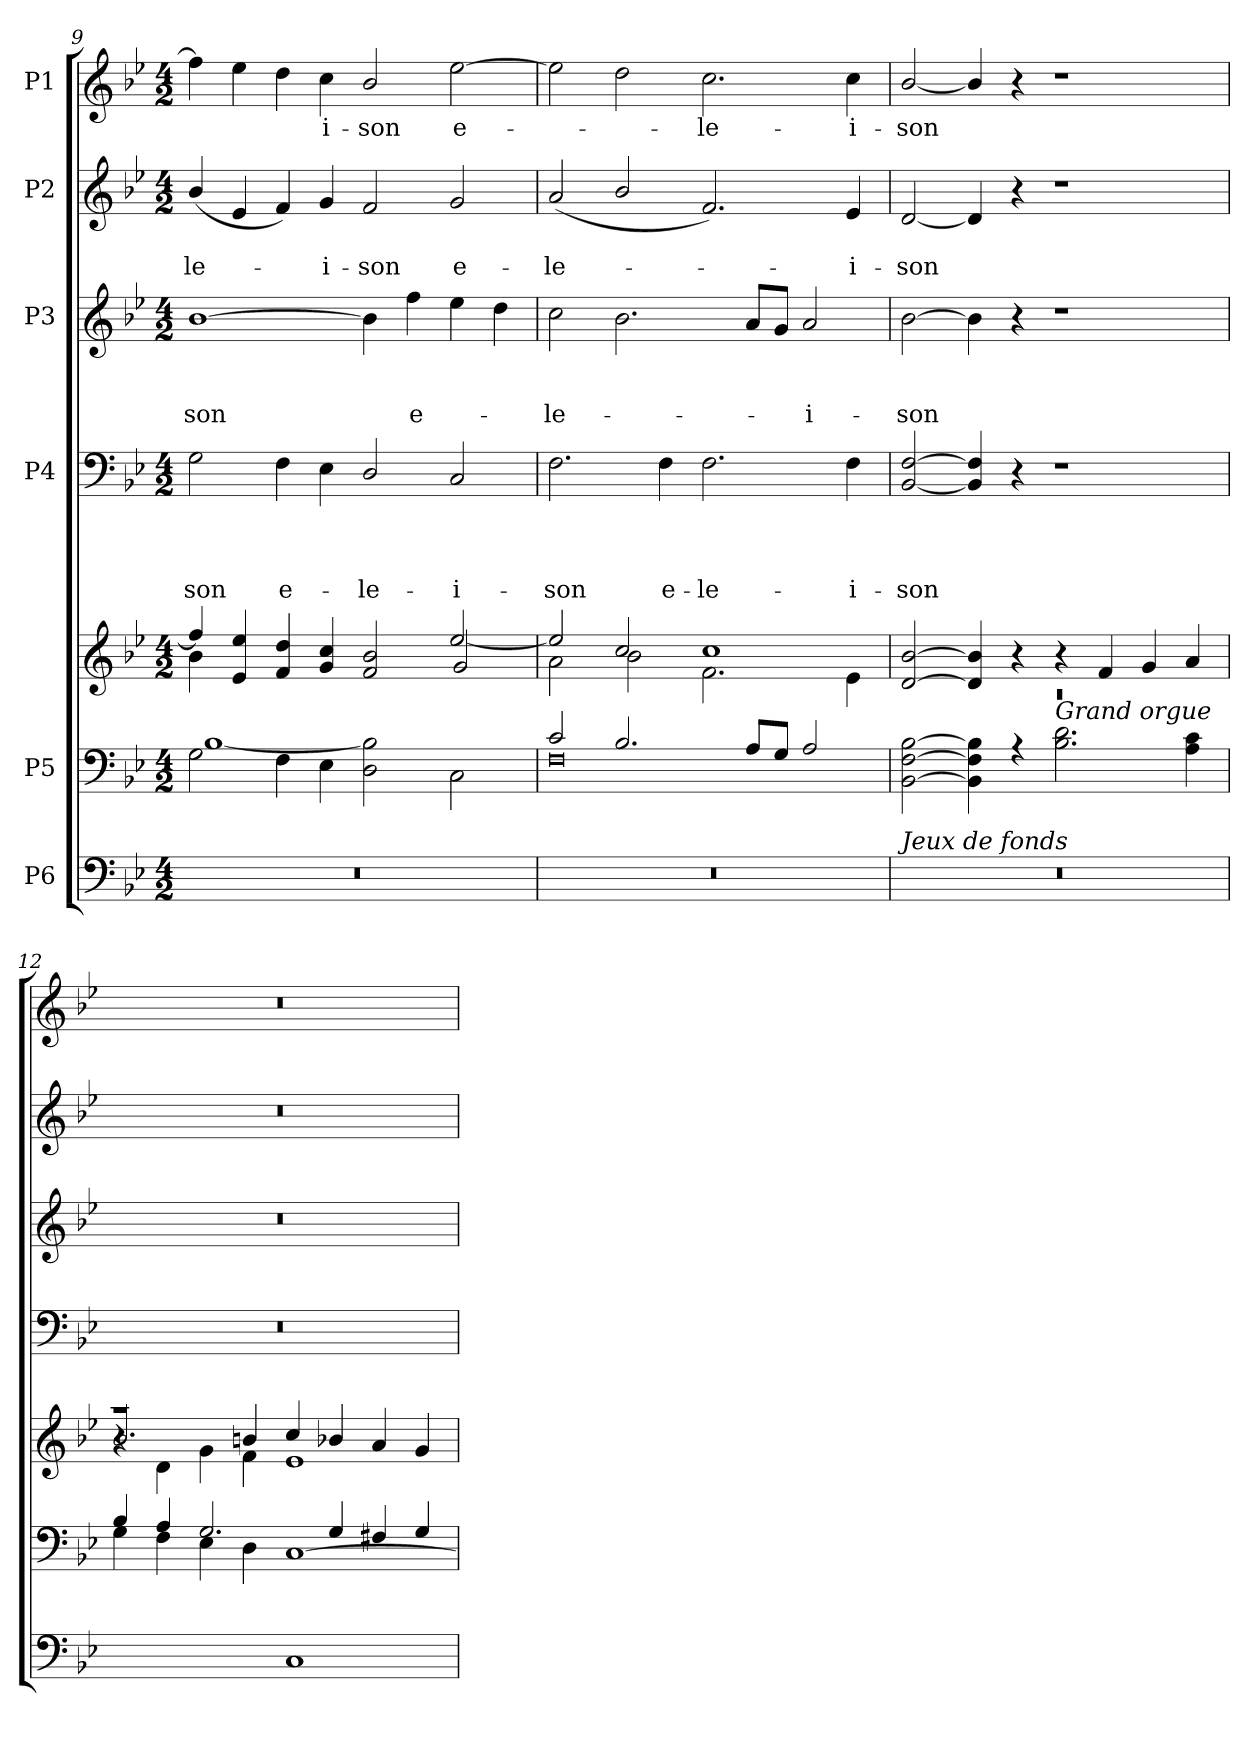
**kern	**kern	**kern	**kern	**text	**text	**text	**text	**kern	**text	**text	**text	**kern	**text	**text	**kern	**text
*part6	*part5	*part5	*part4	*part4	*part4	*part4	*part4	*part3	*part3	*part3	*part3	*part2	*part2	*part2	*part1	*part1
*staff7	*staff6	*staff5	*staff4	*staff4	*staff4	*staff4	*staff4	*staff3	*staff3	*staff3	*staff3	*staff2	*staff2	*staff2	*staff1	*staff1
*I"P6	*I"P5	*	*I"P4	*	*	*	*	*I"P3	*	*	*	*I"P2	*	*	*I"P1	*
!!LO:PB:g=z
*clefF4	*clefF4	*clefG2	*clefF4	*	*	*	*	*clefG2	*	*	*	*clefG2	*	*	*clefG2	*
*	*	*	*	*	*	*	*	*ITrd7c12	*	*	*	*	*	*	*	*
*k[b-e-]	*k[b-e-]	*k[b-e-]	*k[b-e-]	*	*	*	*	*k[b-e-]	*	*	*	*k[b-e-]	*	*	*k[b-e-]	*
*B-:	*B-:	*B-:	*B-:	*	*	*	*	*B-:	*	*	*	*B-:	*	*	*B-:	*
*M4/2	*M4/2	*M4/2	*M4/2	*	*	*	*	*M4/2	*	*	*	*M4/2	*	*	*M4/2	*
=9	=9	=9	=9	=9	=9	=9	=9	=9	=9	=9	=9	=9	=9	=9	=9	=9
*	*^	*^	*	*	*	*	*	*	*	*	*	*	*	*	*	*
*	*	*	*	*^	*	*	*	*	*	*	*	*	*	*	*	*	*	*
!	!	!	!	!	!	!	!	!	!	!LO:LY:b	!	!	!	!LO:LY:b	!	!	!LO:LY:b	!	!
0r	2G\	[>1B-	0ryy	4ff/]	4b-\	2G\	.	.	.	-son	[>1B-	.	.	-son	(<4b-/	.	-le-	4ff\]	.
.	.	.	.	1ryy	4e-/ 4ee-/	.	.	.	.	.	.	.	.	.	4e-/	.	.	4ee-\	.
!	!	!	!	!	!	!	!	!	!	!LO:LY:b	!	!	!	!	!	!	!	!	!
.	4F\	.	.	.	4f/ 4dd/	4F\	.	.	.	e-	.	.	.	.	4f/)	.	.	4dd\	.
!	!	!	!	!	!	!	!	!	!	!	!	!	!	!	!	!	!LO:LY:b	!	!LO:LY:b
.	4E-\	.	.	.	4g/ 4cc/	4E-\	.	.	.	.	.	.	.	.	4g/	.	-i-	4cc\	-i-
!	!	!	!	!	!	!	!	!	!	!LO:LY:b	!	!	!	!	!	!	!LO:LY:b	!	!LO:LY:b
.	2ryy	2D\ 2B-\]	.	.	2f/ 2b-/	2D/	.	.	.	-le-	4B-\]	.	.	.	2f/	.	-son	2b-/	-son
!	!	!	!	!	!	!	!	!	!	!	!	!	!	!LO:LY:b	!	!	!	!	!
.	.	.	.	4ryy	.	.	.	.	.	.	4f\	.	.	e-	.	.	.	.	.
!	!	!	!	!	!	!	!	!	!	!LO:LY:b	!	!	!	!	!	!	!LO:LY:b	!	!LO:LY:b
.	2C\	2ryy	.	[>2ee-/	2g/	2C/	.	.	.	-i-	4e-\	.	.	.	2g/	.	e-	[>2ee-\	e-
.	.	.	.	.	.	.	.	.	.	.	4d\	.	.	.	.	.	.	.	.
=10	=10	=10	=10	=10	=10	=10	=10	=10	=10	=10	=10	=10	=10	=10	=10	=10	=10	=10	=10
!	!	!	!	!	!	!	!	!	!	!LO:LY:b	!	!	!	!LO:LY:b	!	!	!LO:LY:b	!	!
0r	2c/	0F	0ryy	2ee-/]	2a\	2.F\	.	.	.	-son	2c\	.	.	-le-	(<2a/	.	-le-	2ee-\]	.
.	2.B-/	.	.	2cc/	2b-\	.	.	.	.	.	2.B-\	.	.	.	2b-/	.	.	2dd\	.
!	!	!	!	!	!	!	!	!	!	!LO:LY:b	!	!	!	!	!	!	!	!	!
.	.	.	.	.	.	4F\	.	.	.	e-	.	.	.	.	.	.	.	.	.
!	!	!	!	!	!	!	!	!	!	!LO:LY:b	!	!	!	!	!	!	!	!	!LO:LY:b
.	.	.	.	1cc	2.f\	2.F\	.	.	.	-le-	.	.	.	.	2.f/)	.	.	2.cc\	-le-
.	8A/L	.	.	.	.	.	.	.	.	.	8A/L	.	.	.	.	.	.	.	.
.	8G/J	.	.	.	.	.	.	.	.	.	8G/J	.	.	.	.	.	.	.	.
!	!	!	!	!	!	!	!	!	!	!	!	!	!	!LO:LY:b	!	!	!	!	!
.	2A/	.	.	.	.	.	.	.	.	.	2A/	.	.	-i-	.	.	.	.	.
!	!	!	!	!	!	!	!	!	!	!LO:LY:b	!	!	!	!	!	!	!LO:LY:b	!	!LO:LY:b
.	.	.	.	.	4e-\	4F\	.	.	.	-i-	.	.	.	.	4e-/	.	-i-	4cc\	-i-
=11	=11	=11	=11	=11	=11	=11	=11	=11	=11	=11	=11	=11	=11	=11	=11	=11	=11	=11	=11
!LO:TX:a:i:t=Jeux de fonds	!	!	!	!	!	!	!	!	!	!	!	!	!	!	!	!	!	!	!
!	!	!	!	!LO:N:vis=1	!	!	!	!	!	!LO:LY:b	!	!	!	!LO:LY:b	!	!	!LO:LY:b	!	!LO:LY:b
0r	[<2BB-\ [<2F\ [>2B-\	0ryy	0ryy	0rc	[<2d/ [>2b-/	[<2BB-/ [>2F/	.	.	.	-son	[>2B-\	.	.	-son	[<2d/	.	-son	[<2b-/	-son
.	4BB-\] 4F\] 4B-\]	.	.	.	4d/] 4b-/]	4BB-/] 4F/]	.	.	.	.	4B-\]	.	.	.	4d/]	.	.	4b-/]	.
.	4r	.	.	.	4r	4r	.	.	.	.	4r	.	.	.	4r	.	.	4r	.
!	!	!	!	!	!LO:TX:b:i:t=Grand orgue	!	!	!	!	!	!	!	!	!	!	!	!	!	!
.	2.B-\ 2.d\	.	.	.	4r	1r	.	.	.	.	1r	.	.	.	1r	.	.	1r	.
.	.	.	.	.	4f/	.	.	.	.	.	.	.	.	.	.	.	.	.	.
.	.	.	.	.	4g/	.	.	.	.	.	.	.	.	.	.	.	.	.	.
.	4A\ 4c\	.	.	.	4a/	.	.	.	.	.	.	.	.	.	.	.	.	.	.
=12	=12	=12	=12	=12	=12	=12	=12	=12	=12	=12	=12	=12	=12	=12	=12	=12	=12	=12	=12
!	!	!	!	!	!	!LO:N:vis=1	!	!	!	!	!LO:N:vis=1	!	!	!	!LO:N:vis=1	!	!	!LO:N:vis=1	!
1ryy	4B-/	4G\	1raa	2.b-/	4r	0r	.	.	.	.	0r	.	.	.	0r	.	.	0r	.
.	4A/	4F\	.	.	4d\	.	.	.	.	.	.	.	.	.	.	.	.	.	.
.	4E-\	2.G/	.	.	4g\	.	.	.	.	.	.	.	.	.	.	.	.	.	.
.	4D\	.	.	4bn/	4f\	.	.	.	.	.	.	.	.	.	.	.	.	.	.
1C	[<1C	.	1e-	4cc/	4ryy	.	.	.	.	.	.	.	.	.	.	.	.	.	.
.	.	4G/	.	2.ryy	4b-X/	.	.	.	.	.	.	.	.	.	.	.	.	.	.
.	.	4F#X/	.	.	4a/	.	.	.	.	.	.	.	.	.	.	.	.	.	.
.	.	4G/	.	.	4g/	.	.	.	.	.	.	.	.	.	.	.	.	.	.
*	*v	*v	*	*	*	*	*	*	*	*	*	*	*	*	*	*	*	*	*
*	*	*v	*v	*v	*	*	*	*	*	*	*	*	*	*	*	*	*	*
=	=	=	=	=	=	=	=	=	=	=	=	=	=	=	=	=
*-	*-	*-	*-	*-	*-	*-	*-	*-	*-	*-	*-	*-	*-	*-	*-	*-
